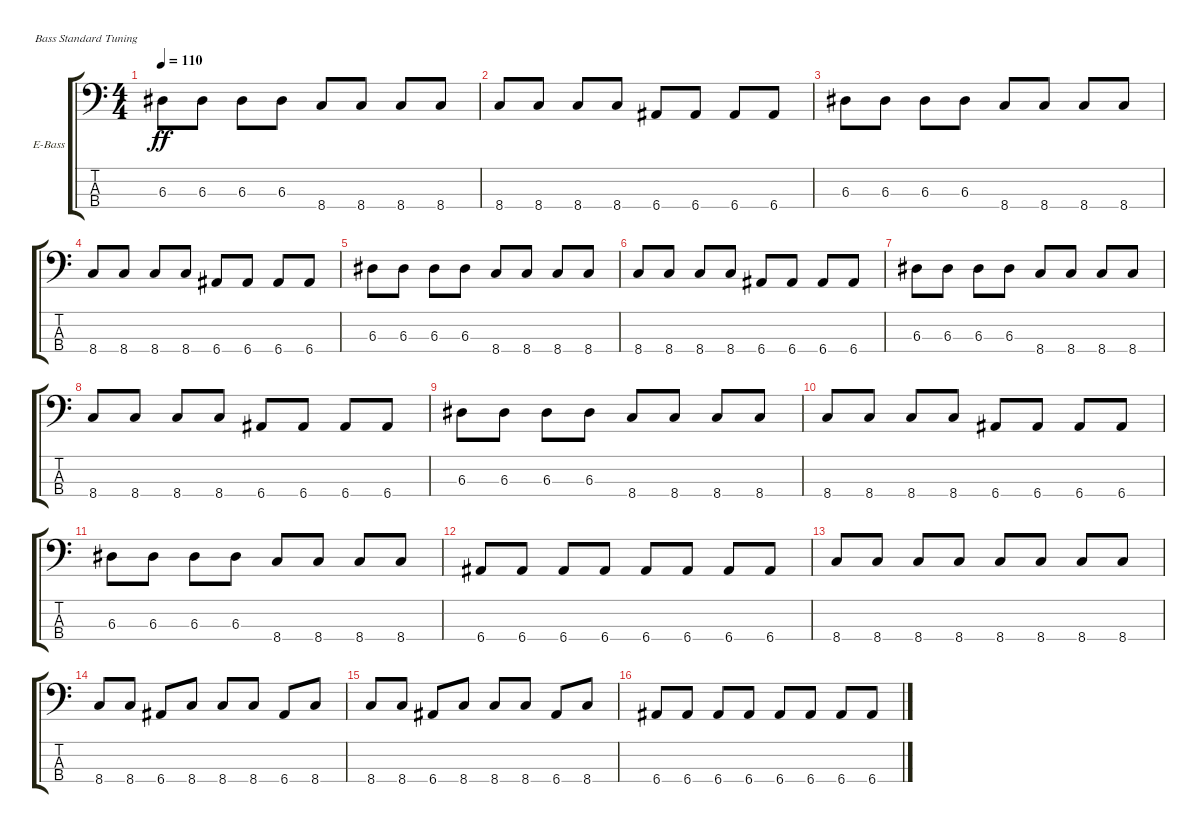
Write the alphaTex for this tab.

\defaultSystemsLayout 4
\bracketExtendMode groupsimilarinstruments
\firstSystemTrackNameOrientation horizontal
\otherSystemsTrackNameOrientation horizontal
\track ("Electric Bass" "E-Bass") {instrument electricbassfinger}
\staff {score tabs}
\tuning (G2 D2 A1 E1)
\ts (4 4)
\tempo 110
\clef f4
\scale
0.333333
\ks c
6.3.8{dy ff} 6.3.8 6.3.8 6.3.8 8.4.8 8.4.8 8.4.8 8.4.8 |
\scale
0.333333 8.4.8 8.4.8 8.4.8 8.4.8 6.4.8 6.4.8 6.4.8 6.4.8 |
\scale
0.333333 6.3.8 6.3.8 6.3.8 6.3.8 8.4.8 8.4.8 8.4.8 8.4.8 |
\scale
0.333333 8.4.8 8.4.8 8.4.8 8.4.8 6.4.8 6.4.8 6.4.8 6.4.8 |
\scale
0.333333 6.3.8 6.3.8 6.3.8 6.3.8 8.4.8 8.4.8 8.4.8 8.4.8 |
\scale
0.333333 8.4.8 8.4.8 8.4.8 8.4.8 6.4.8 6.4.8 6.4.8 6.4.8 |
\scale
0.333333 6.3.8 6.3.8 6.3.8 6.3.8 8.4.8 8.4.8 8.4.8 8.4.8 |
\scale
0.333333 8.4.8 8.4.8 8.4.8 8.4.8 6.4.8 6.4.8 6.4.8 6.4.8 |
\scale
0.333333 6.3.8 6.3.8 6.3.8 6.3.8 8.4.8 8.4.8 8.4.8 8.4.8 |
\scale
0.333333 8.4.8 8.4.8 8.4.8 8.4.8 6.4.8 6.4.8 6.4.8 6.4.8 |
\scale
0.333333 6.3.8 6.3.8 6.3.8 6.3.8 8.4.8 8.4.8 8.4.8 8.4.8 |
\scale
0.333333 6.4.8 6.4.8 6.4.8 6.4.8 6.4.8 6.4.8 6.4.8 6.4.8 |
\scale
0.333333 8.4.8 8.4.8 8.4.8 8.4.8 8.4.8 8.4.8 8.4.8 8.4.8 |
\scale
0.333333 8.4.8 8.4.8 6.4.8 8.4.8 8.4.8 8.4.8 6.4.8 8.4.8 |
\scale
0.333333 8.4.8 8.4.8 6.4.8 8.4.8 8.4.8 8.4.8 6.4.8 8.4.8 |
\scale
0.333333 6.4.8 6.4.8 6.4.8 6.4.8 6.4.8 6.4.8 6.4.8 6.4.8
